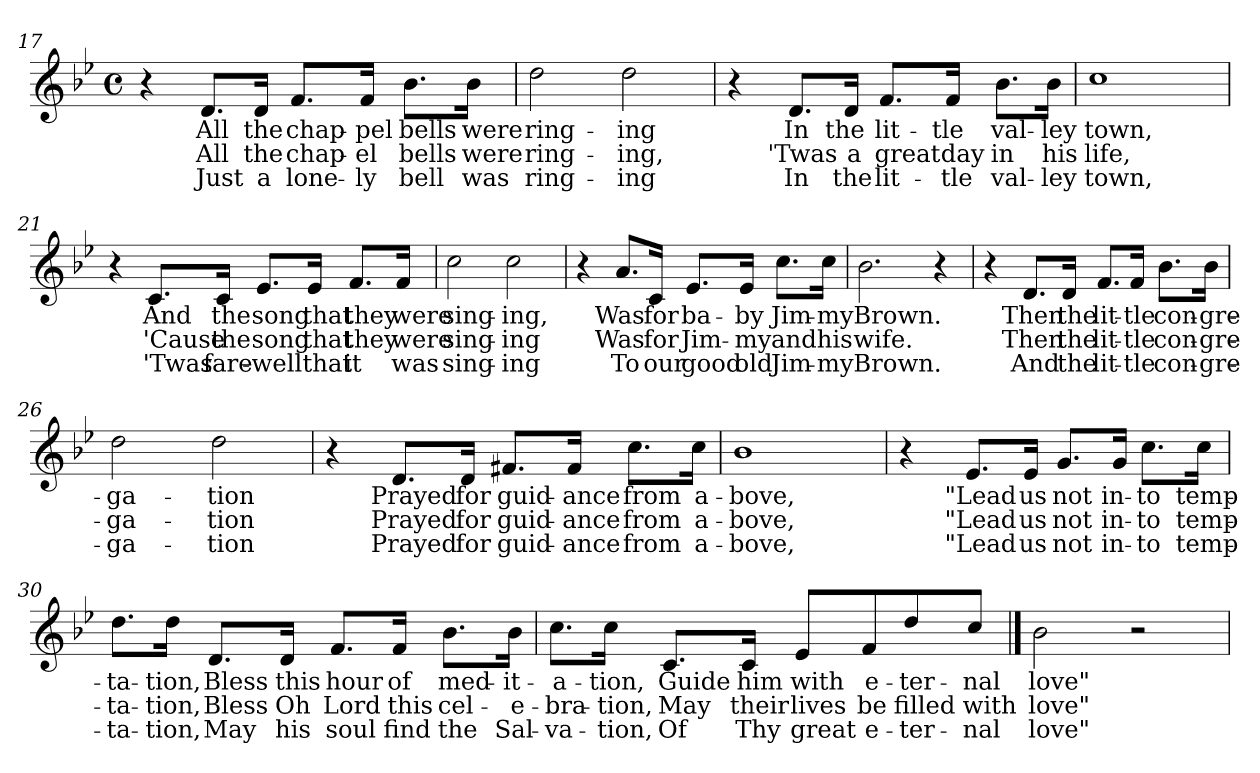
**kern	**text	**text	**text
*part1	*part1	*part1	*part1
*staff1	*staff1	*staff1	*staff1
*clefG2	*	*	*
*k[b-e-]	*	*	*
*B-:	*	*	*
*M4/4	*	*	*
*met(c)	*	*	*
=17	=17	=17	=17
4r	.	.	.
!	!LO:LY:b	!LO:LY:b	!LO:LY:b
8.d/L	All	All	Just
!	!LO:LY:b	!LO:LY:b	!LO:LY:b
16d/Jk	the	the	a
!	!LO:LY:b	!LO:LY:b	!LO:LY:b
8.f/L	chap-	chap-	lone-
!	!LO:LY:b	!LO:LY:b	!LO:LY:b
16f/Jk	-pel	-el	-ly
!	!LO:LY:b	!LO:LY:b	!LO:LY:b
8.b-\L	bells	bells	bell
!	!LO:LY:b	!LO:LY:b	!LO:LY:b
16b-\Jk	were	were	was
!!LO:LB:g=z
=18	=18	=18	=18
!	!LO:LY:b	!LO:LY:b	!LO:LY:b
2dd\	ring-	ring-	ring-
!	!LO:LY:b	!LO:LY:b	!LO:LY:b
2dd\	-ing	-ing,	-ing
=19	=19	=19	=19
4r	.	.	.
!	!LO:LY:b	!LO:LY:b	!LO:LY:b
8.d/L	In	'Twas	In
!	!LO:LY:b	!LO:LY:b	!LO:LY:b
16d/Jk	the	a	the
!	!LO:LY:b	!LO:LY:b	!LO:LY:b
8.f/L	lit-	great	lit-
!	!LO:LY:b	!LO:LY:b	!LO:LY:b
16f/Jk	-tle	day	-tle
!	!LO:LY:b	!LO:LY:b	!LO:LY:b
8.b-\L	val-	in	val-
!	!LO:LY:b	!LO:LY:b	!LO:LY:b
16b-\Jk	-ley	his	-ley
=20	=20	=20	=20
!	!LO:LY:b	!LO:LY:b	!LO:LY:b
1cc	town,	life,	town,
=21	=21	=21	=21
4r	.	.	.
!	!LO:LY:b	!LO:LY:b	!LO:LY:b
8.c/L	And	'Cause	'Twas
!	!LO:LY:b	!LO:LY:b	!LO:LY:b
16c/Jk	the	the	fare-
!	!LO:LY:b	!LO:LY:b	!LO:LY:b
8.e-/L	song	song	-well
!	!LO:LY:b	!LO:LY:b	!LO:LY:b
16e-/Jk	that	that	that
!	!LO:LY:b	!LO:LY:b	!LO:LY:b
8.f/L	they	they	it
!	!LO:LY:b	!LO:LY:b	!LO:LY:b
16f/Jk	were	were	was
!!LO:LB:g=z
=22	=22	=22	=22
!	!LO:LY:b	!LO:LY:b	!LO:LY:b
2cc\	sing-	sing-	sing-
!	!LO:LY:b	!LO:LY:b	!LO:LY:b
2cc\	-ing,	-ing	-ing
=23	=23	=23	=23
4r	.	.	.
!	!LO:LY:b	!LO:LY:b	!LO:LY:b
8.a/L	Was	Was	To
!	!LO:LY:b	!LO:LY:b	!LO:LY:b
16c/Jk	for	for	our
!	!LO:LY:b	!LO:LY:b	!LO:LY:b
8.e-/L	ba-	Jim-	good
!	!LO:LY:b	!LO:LY:b	!LO:LY:b
16e-/Jk	-by	-my	old
!	!LO:LY:b	!LO:LY:b	!LO:LY:b
8.cc\L	Jim-	and	Jim-
!	!LO:LY:b	!LO:LY:b	!LO:LY:b
16cc\Jk	-my	his	-my
=24	=24	=24	=24
!	!LO:LY:b	!LO:LY:b	!LO:LY:b
2.b-\	Brown.	wife.	Brown.
4r	.	.	.
=25	=25	=25	=25
4r	.	.	.
!	!LO:LY:b	!LO:LY:b	!LO:LY:b
8.d/L	Then	Then	And
!	!LO:LY:b	!LO:LY:b	!LO:LY:b
16d/Jk	the	the	the
!	!LO:LY:b	!LO:LY:b	!LO:LY:b
8.f/L	lit-	lit-	lit-
!	!LO:LY:b	!LO:LY:b	!LO:LY:b
16f/Jk	-tle	-tle	-tle
!	!LO:LY:b	!LO:LY:b	!LO:LY:b
8.b-\L	con-	con-	con-
!	!LO:LY:b	!LO:LY:b	!LO:LY:b
16b-\Jk	-gre-	-gre-	-gre-
!!LO:LB:g=z
=26	=26	=26	=26
!	!LO:LY:b	!LO:LY:b	!LO:LY:b
2dd\	-ga-	-ga-	-ga-
!	!LO:LY:b	!LO:LY:b	!LO:LY:b
2dd\	-tion	-tion	-tion
=27	=27	=27	=27
4r	.	.	.
!	!LO:LY:b	!LO:LY:b	!LO:LY:b
8.d/L	Prayed	Prayed	Prayed
!	!LO:LY:b	!LO:LY:b	!LO:LY:b
16d/Jk	for	for	for
!	!LO:LY:b	!LO:LY:b	!LO:LY:b
8.f#X/L	guid-	guid-	guid-
!	!LO:LY:b	!LO:LY:b	!LO:LY:b
16f#/Jk	-ance	-ance	-ance
!	!LO:LY:b	!LO:LY:b	!LO:LY:b
8.cc\L	from	from	from
!	!LO:LY:b	!LO:LY:b	!LO:LY:b
16cc\Jk	a-	a-	a-
=28	=28	=28	=28
!	!LO:LY:b	!LO:LY:b	!LO:LY:b
1b-	-bove,	-bove,	-bove,
=29	=29	=29	=29
4r	.	.	.
!	!LO:LY:b	!LO:LY:b	!LO:LY:b
8.e-/L	"Lead	"Lead	"Lead
!	!LO:LY:b	!LO:LY:b	!LO:LY:b
16e-/Jk	us	us	us
!	!LO:LY:b	!LO:LY:b	!LO:LY:b
8.g/L	not	not	not
!	!LO:LY:b	!LO:LY:b	!LO:LY:b
16g/Jk	in-	in-	in-
!	!LO:LY:b	!LO:LY:b	!LO:LY:b
8.cc\L	-to	-to	-to
!	!LO:LY:b	!LO:LY:b	!LO:LY:b
16cc\Jk	temp-	temp-	temp-
!!LO:LB:g=z
=30	=30	=30	=30
!	!LO:LY:b	!LO:LY:b	!LO:LY:b
8.dd\L	-ta-	-ta-	-ta-
!	!LO:LY:b	!LO:LY:b	!LO:LY:b
16dd\Jk	-tion,	-tion,	-tion,
!	!LO:LY:b	!LO:LY:b	!LO:LY:b
8.d/L	Bless	Bless	May
!	!LO:LY:b	!LO:LY:b	!LO:LY:b
16d/Jk	this	Oh	his
!	!LO:LY:b	!LO:LY:b	!LO:LY:b
8.f/L	hour	Lord	soul
!	!LO:LY:b	!LO:LY:b	!LO:LY:b
16f/Jk	of	this	find
!	!LO:LY:b	!LO:LY:b	!LO:LY:b
8.b-\L	med-	cel-	the
!	!LO:LY:b	!LO:LY:b	!LO:LY:b
16b-\Jk	-it-	-e-	Sal-
=31	=31	=31	=31
!	!LO:LY:b	!LO:LY:b	!LO:LY:b
8.cc\L	-a-	-bra-	-va-
!	!LO:LY:b	!LO:LY:b	!LO:LY:b
16cc\Jk	-tion,	-tion,	-tion,
!	!LO:LY:b	!LO:LY:b	!LO:LY:b
8.c/L	Guide	May	Of
!	!LO:LY:b	!LO:LY:b	!LO:LY:b
16c/Jk	him	their	Thy
!	!LO:LY:b	!LO:LY:b	!LO:LY:b
8e-/L	with	lives	great
!	!LO:LY:b	!LO:LY:b	!LO:LY:b
8f/	e-	be	e-
!	!LO:LY:b	!LO:LY:b	!LO:LY:b
8dd/	-ter-	filled	-ter-
!	!LO:LY:b	!LO:LY:b	!LO:LY:b
8cc/J	-nal	with	-nal
==32	==32	==32	==32
!	!LO:LY:b	!LO:LY:b	!LO:LY:b
2b-\	love"	love"	love"
2r	.	.	.
=	=	=	=
*-	*-	*-	*-
